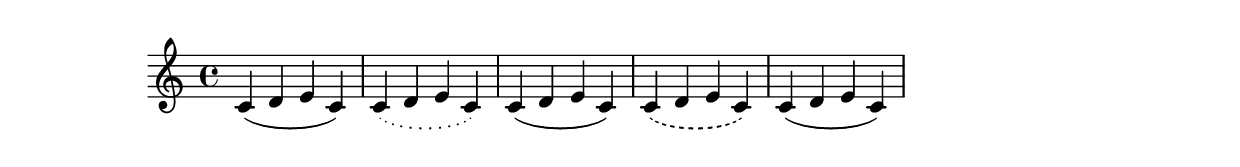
%% http://lsr.di.unimi.it/LSR/Item?id=133
%% see also http://www.lilypond.org/doc/v2.18/Documentation/snippets/editorial-annotations#editorial-annotations-changing-the-appearance-of-a-slur-from-solid-to-dotted-or-dashed


\relative c' {
  c4( d e c)
  \slurDotted
  c4( d e c)
  \slurSolid
  c4( d e c)
  \slurDashed
  c4( d e c)
  \slurSolid
  c4( d e c)
}
